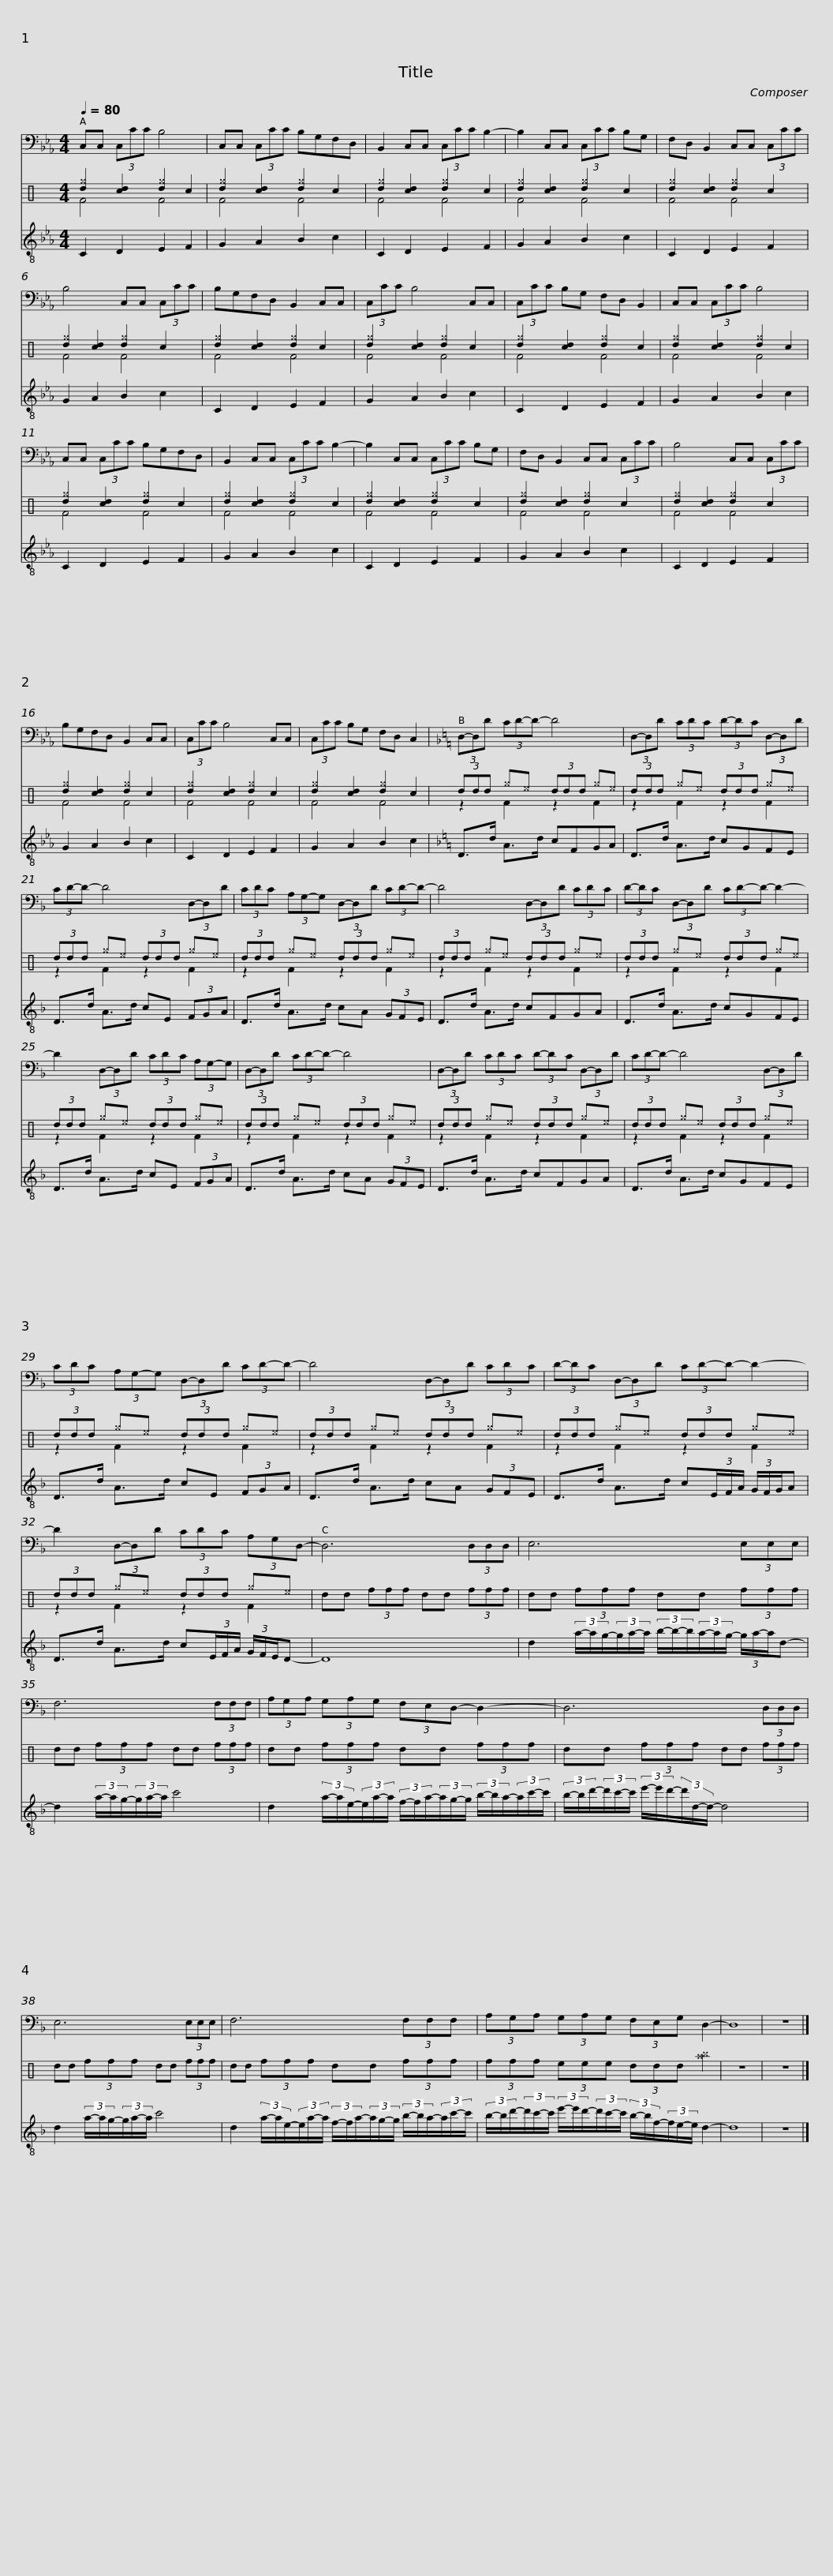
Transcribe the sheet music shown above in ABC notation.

X:1
%%score 1 ( 2 3 ) 4
L:1/8
Q:1/4=80
M:4/4
I:linebreak $
K:Eb
V:1 bass transpose=-12
V:2 perc
K:none
V:3 perc
K:none
V:4 treble-8
V:1
 C,C, (3C,CC B,4 | C,C, (3C,CC B,G,F,D, | B,,2 C,C, (3C,CC B,2- | B,2 C,C, (3C,CC B,G, |$ F,D, B,,2 C,C, (3C,CC | %5
 B,4 C,C, (3C,CC | B,G,F,D, B,,2 C,C, | (3C,CC B,4 C,C, |$ (3C,CC B,G, F,D, B,,2 | C,C, (3C,CC B,4 | %10
 C,C, (3C,CC B,G,F,D, | B,,2 C,C, (3C,CC B,2- |$ B,2 C,C, (3C,CC B,G, | F,D, B,,2 C,C, (3C,CC | B,4 C,C, (3C,CC | %15
 B,G,F,D, B,,2 C,C, |$ (3C,CC B,4 C,C, | (3C,CC B,G, F,D, C,2 |[K:F] (3D,-D,D (3CD-D- D4 |$ (3D,-D,D (3CDC (3D-DC (3D,-D,D |$ %20
 (3CD-D- D4 (3D,-D,D | (3CDC (3A,G,-G, (3D,-D,D (3CD-D- |$ D4 (3D,-D,D (3CDC | (3D-DC (3D,-D,D (3CD-D- D2- |$ D2 (3D,-D,D (3CDC (3A,G,-G, | %25
 (3D,-D,D (3CD-D- D4 |$ (3D,-D,D (3CDC (3D-DC (3D,-D,D | (3CD-D- D4 (3D,-D,D |$ (3CDC (3A,G,-G, (3D,-D,D (3CD-D- | D4 (3D,-D,D (3CDC |$ %30
 (3D-DC (3D,-D,D (3CD-D- D2- | D2 (3D,-D,D (3CDC (3A,G,D,- |$ D,6 (3D,D,D, | E,6 (3E,E,E, |$ F,6 (3F,F,F, | %35
 (3A,G,A, (3G,A,G, (3F,E,D,- D,2- |$ D,6 (3D,D,D, | E,6 (3E,E,E, |$ F,6 (3F,F,F, |$ (3A,G,A, (3G,A,G, (3F,E,G, D,2- | %40
 D,8 | z8 |] %42
V:2
[K:C] [d^g]2 [cd]2 [d^g]2 c2 | [d^g]2 [cd]2 [d^g]2 c2 | [d^g]2 [cd]2 [d^g]2 c2 | [d^g]2 [cd]2 [d^g]2 c2 |$ [d^g]2 [cd]2 [d^g]2 c2 | %5
 [d^g]2 [cd]2 [d^g]2 c2 | [d^g]2 [cd]2 [d^g]2 c2 | [d^g]2 [cd]2 [d^g]2 c2 |$ [d^g]2 [cd]2 [d^g]2 c2 | [d^g]2 [cd]2 [d^g]2 c2 | %10
 [d^g]2 [cd]2 [d^g]2 c2 | [d^g]2 [cd]2 [d^g]2 c2 |$ [d^g]2 [cd]2 [d^g]2 c2 | [d^g]2 [cd]2 [d^g]2 c2 | [d^g]2 [cd]2 [d^g]2 c2 | %15
 [d^g]2 [cd]2 [d^g]2 c2 |$ [d^g]2 [cd]2 [d^g]2 c2 | [d^g]2 [cd]2 [d^g]2 c2 | (3ddd ^g^e (3ddd ^g^e |$ (3ddd ^g^e (3ddd ^g^e |$ %20
 (3ddd ^g^e (3ddd ^g^e | (3ddd ^g^e (3ddd ^g^e |$ (3ddd ^g^e (3ddd ^g^e | (3ddd ^g^e (3ddd ^g^e |$ (3ddd ^g^e (3ddd ^g^e | %25
 (3ddd ^g^e (3ddd ^g^e |$ (3ddd ^g^e (3ddd ^g^e | (3ddd ^g^e (3ddd ^g^e |$ (3ddd ^g^e (3ddd ^g^e | (3ddd ^g^e (3ddd ^g^e |$ %30
 (3ddd ^g^e (3ddd ^g^e | (3ddd ^g^e (3ddd ^g^e |$ dd (3fff dd (3fff | dd (3fff dd (3fff |$ dd (3fff dd (3fff | %35
 dd (3fff dd (3fff |$ dd (3fff dd (3fff | dd (3fff dd (3fff |$ dd (3fff dd (3fff |$ (3fff (3eee (3ddd [^a^b]2 | %40
 z8 | z8 |] %42
V:3
[K:C] F4 F4 | F4 F4 | F4 F4 | F4 F4 |$ F4 F4 | %5
 F4 F4 | F4 F4 | F4 F4 |$ F4 F4 | F4 F4 | %10
 F4 F4 | F4 F4 |$ F4 F4 | F4 F4 | F4 F4 | %15
 F4 F4 |$ F4 F4 | F4 F4 | z2 F2 z2 F2 |$ z2 F2 z2 F2 |$ %20
 z2 F2 z2 F2 | z2 F2 z2 F2 |$ z2 F2 z2 F2 | z2 F2 z2 F2 |$ z2 F2 z2 F2 | %25
 z2 F2 z2 F2 |$ z2 F2 z2 F2 | z2 F2 z2 F2 |$ z2 F2 z2 F2 | z2 F2 z2 F2 |$ %30
 z2 F2 z2 F2 | z2 F2 z2 F2 |$ x8 | x8 |$ x8 | %35
 x8 |$ x8 | x8 |$ x8 |$ x8 | %40
 x8 | x8 |] %42
V:4
 C2 D2 E2 F2 | G2 A2 B2 c2 | C2 D2 E2 F2 | G2 A2 B2 c2 |$ C2 D2 E2 F2 | %5
 G2 A2 B2 c2 | C2 D2 E2 F2 | G2 A2 B2 c2 |$ C2 D2 E2 F2 | G2 A2 B2 c2 | %10
 C2 D2 E2 F2 | G2 A2 B2 c2 |$ C2 D2 E2 F2 | G2 A2 B2 c2 | C2 D2 E2 F2 | %15
 G2 A2 B2 c2 |$ C2 D2 E2 F2 | G2 A2 B2 c2 |[K:F] D>d A>d cFGA |$ D>d A>d cGFE |$ %20
 D>d A>d cE (3FGA | D>d A>d cA (3GFE |$ D>d A>d cFGA | D>d A>d cGFE |$ D>d A>d cE (3FGA | %25
 D>d A>d cA (3GFE |$ D>d A>d cFGA | D>d A>d cGFE |$ D>d A>d cE (3FGA | D>d A>d cA (3GFE |$ %30
 D>d A>d c(3E/F/A/ (3G/F/G/A | D>d A>d c(3E/F/A/ (3G/F/E/D- |$ D8 | d2 (3a/-a/g/-(3g/a/-a/ (3b/-b/-b/(3a/-a/g/- (3g/a/-a/d- |$ d2 (3a/-a/g/-(3g/a/-a/ c'4 | %35
 d2 (3a/-a/e/-(3e/a/-a/ (3f/-f/a/-(3a/g/-g/ (3b/-b/a/-(3a/c'/-c'/ |$ (3b/-b/d'/-(3d'/c'/-c'/ (3e'/-e'/d'/-(3d'/d/-d/- d4 | d2 (3a/-a/g/-(3g/a/-a/ c'4 |$ d2 (3a/-a/e/-(3e/a/-a/ (3f/-f/a/-(3a/g/-g/ (3b/-b/a/-(3a/c'/-c'/ |$ (3b/-b/d'/-(3d'/c'/-c'/ (3e'/-e'/d'/-(3d'/c'/-c'/ (3b/-b/f/-(3f/e/-e/ d2- | %40
 d8 | z8 |] %42
